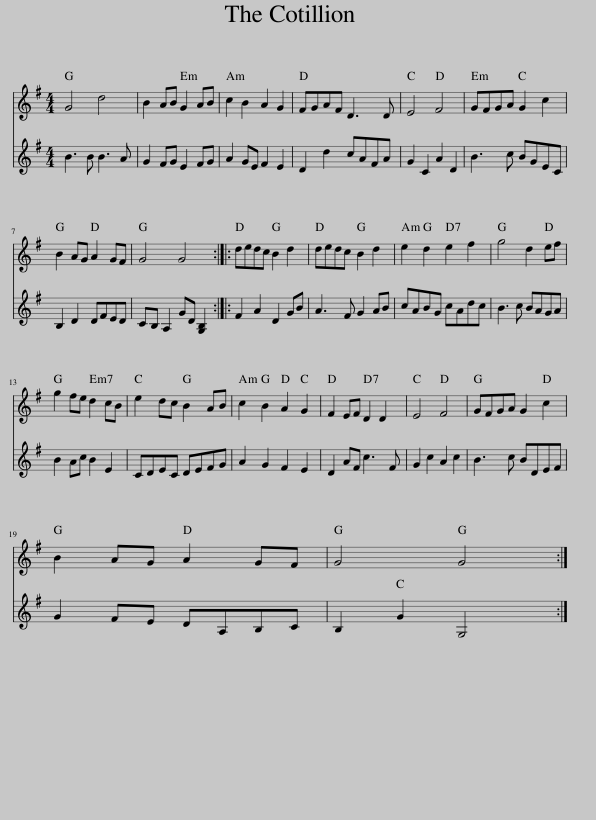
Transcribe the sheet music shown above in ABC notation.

X:1
%%score 1 2
L:1/8
M:4/4
I:linebreak $
K:G
V:1 treble
V:2 treble
V:1
 G4 d4 | B2 AB G2 AB | c2 B2 A2 G2 | FGAF D3 D | E4 F4 | %5
 GFGA G2 c2 |$ B2 AG A2 GF | G4 G4 :: dedc B2 d2 | dedc B2 d2 | %10
 e2 d2 e2 f2 | g4 d2 ef |$ g2 fe d2 cB | e2 dc B2 AB | c2 B2 A2 G2 | %15
 F2 EF D2 D2 | E4 F4 | GFGA G2 c2 |$ B2 AG A2 GF | G4 G4 :| %20
V:2
 B3 B B3 A | G2 FG E2 FG | A2 GE F2 E2 | D2 d2 cAFA | G2 C2 A2 D2 | %5
 B3 c BGEC |$ B,2 D2 DFED | CB, A,2 GD [G,B,]2 :: F2 A2 D2 GB | A3 F G2 AB | %10
 cABG cAdc | B3 c BAGA |$ B2 Ac B2 E2 | CDEC DEFG | A2 G2 F2 E2 | %15
 D2 AF c3 F | G2 c2 A2 c2 | B3 c BDEF |$ G2 FE DA,B,C | B,2 G2 G,4 :| %20
